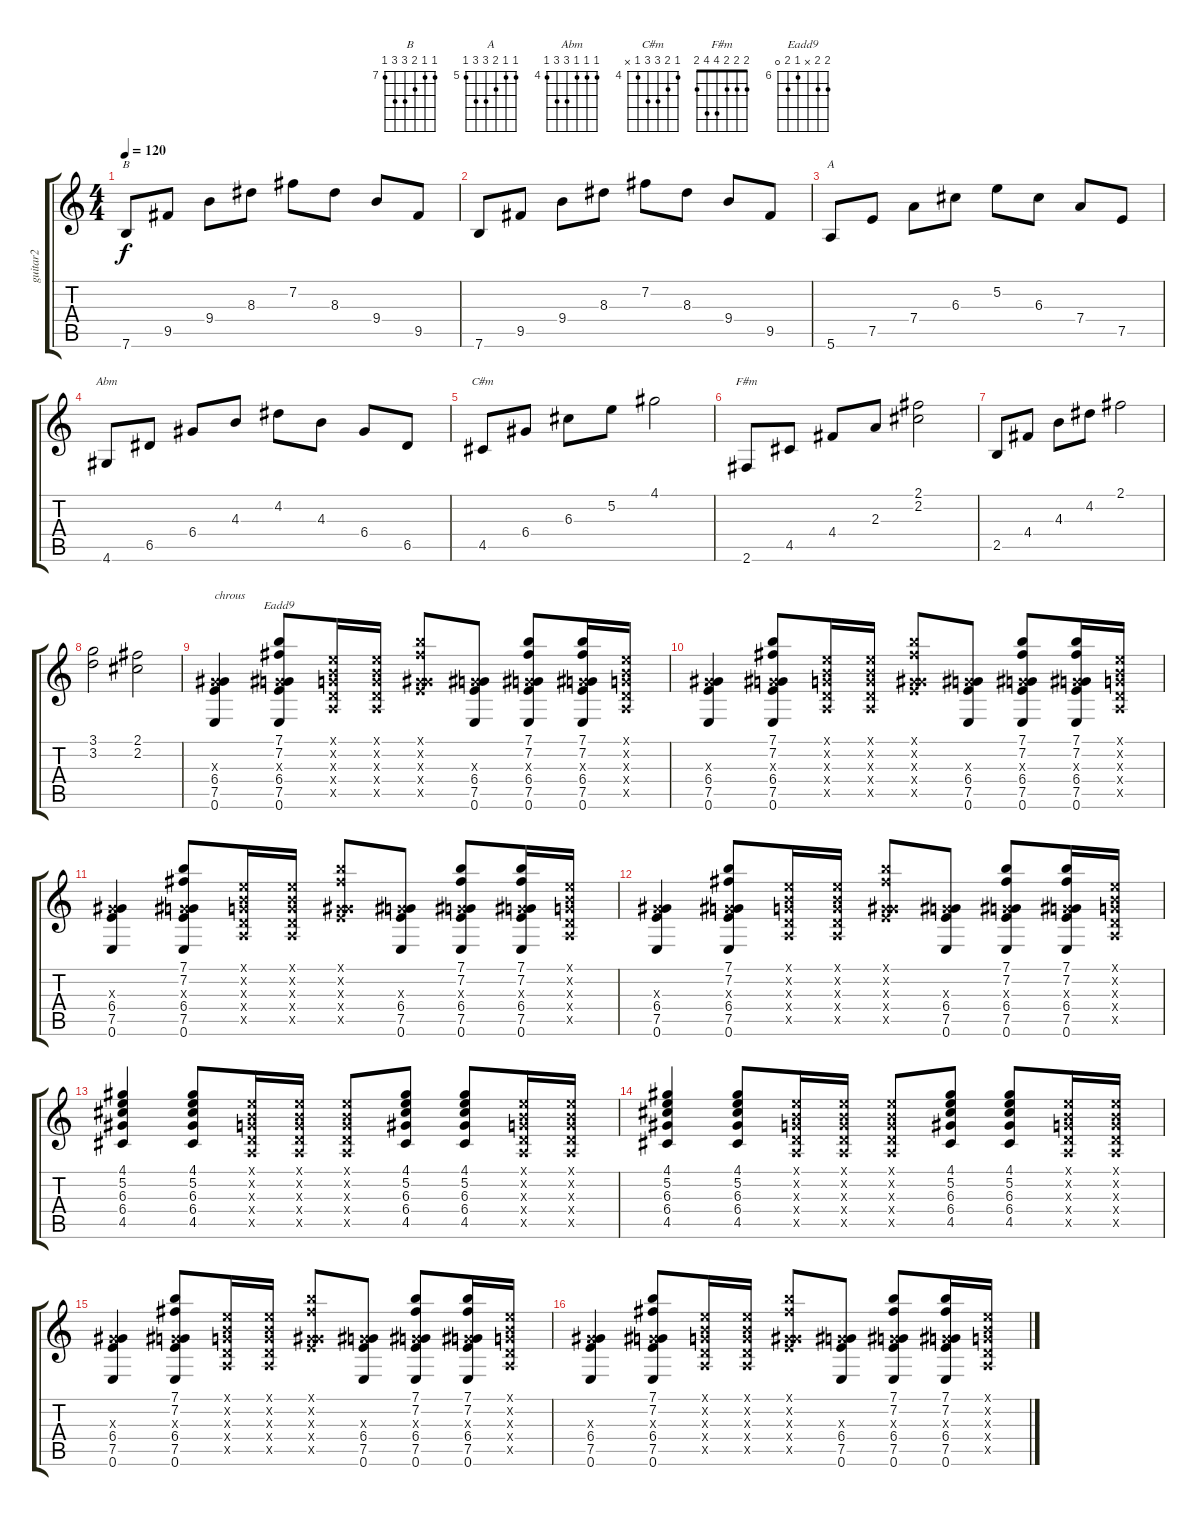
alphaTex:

\track ("guitar2" "guitar2") {instrument acousticguitarsteel}
\staff {score tabs}
\tuning (E4 B3 G3 D3 A2 E2) {hide}
\chord ("B" 7 7 8 9 9 7) {firstfret 7}
\chord ("A" 5 5 6 7 7 5) {firstfret 5}
\chord ("Abm" 4 4 4 6 6 4) {firstfret 4}
\chord ("C#m" 4 5 6 6 4 x) {firstfret 4}
\chord ("F#m" 2 2 2 4 4 2)
\chord ("Eadd9" 7 7 x 6 7 0) {firstfret 6}
\ts (4 4)
\tempo 120
\clef g2
\ks c
7.6.8{ch "B" dy f} 9.5.8 9.4.8 8.3.8 7.2.8 8.3.8 9.4.8 9.5.8 |
7.6.8 9.5.8 9.4.8 8.3.8 7.2.8 8.3.8 9.4.8 9.5.8 |
5.6.8{ch "A"} 7.5.8 7.4.8 6.3.8 5.2.8 6.3.8 7.4.8 7.5.8 |
4.6.8{ch "Abm"} 6.5.8 6.4.8 4.3.8 4.2.8 4.3.8 6.4.8 6.5.8 |
4.5.8{ch "C#m"} 6.4.8 6.3.8 5.2.8 4.1.2 |
2.6.8{ch "F#m"} 4.5.8 4.4.8 2.3.8 (2.1 2.2).2 |
2.5.8 4.4.8 4.3.8 4.2.8 2.1.2 |
(3.1 3.2).2 (2.1 2.2).2 |
(0.3{x} 6.4 7.5 0.6).4{txt "chrous"} (7.1 7.2 0.3{x} 6.4 7.5 0.6).8{ch "Eadd9"} (0.1{x} 0.2{x} 0.3{x} 0.4{x} 0.5{x}).16 (0.1{x} 0.2{x} 0.3{x} 0.4{x} 0.5{x}).16 (7.1{x} 7.2{x} 0.3{x} 6.4{x} 7.5{x}).8 (0.3{x} 6.4 7.5 0.6).8 (7.1 7.2 0.3{x} 6.4 7.5 0.6).8 (7.1 7.2 0.3{x} 6.4 7.5 0.6).16 (0.1{x} 0.2{x} 0.3{x} 0.4{x} 0.5{x}).16 |
(0.3{x} 6.4 7.5 0.6).4 (7.1 7.2 0.3{x} 6.4 7.5 0.6).8 (0.1{x} 0.2{x} 0.3{x} 0.4{x} 0.5{x}).16 (0.1{x} 0.2{x} 0.3{x} 0.4{x} 0.5{x}).16 (7.1{x} 7.2{x} 0.3{x} 6.4{x} 7.5{x}).8 (0.3{x} 6.4 7.5 0.6).8 (7.1 7.2 0.3{x} 6.4 7.5 0.6).8 (7.1 7.2 0.3{x} 6.4 7.5 0.6).16 (0.1{x} 0.2{x} 0.3{x} 0.4{x} 0.5{x}).16 |
(0.3{x} 6.4 7.5 0.6).4 (7.1 7.2 0.3{x} 6.4 7.5 0.6).8 (0.1{x} 0.2{x} 0.3{x} 0.4{x} 0.5{x}).16 (0.1{x} 0.2{x} 0.3{x} 0.4{x} 0.5{x}).16 (7.1{x} 7.2{x} 0.3{x} 6.4{x} 7.5{x}).8 (0.3{x} 6.4 7.5 0.6).8 (7.1 7.2 0.3{x} 6.4 7.5 0.6).8 (7.1 7.2 0.3{x} 6.4 7.5 0.6).16 (0.1{x} 0.2{x} 0.3{x} 0.4{x} 0.5{x}).16 |
(0.3{x} 6.4 7.5 0.6).4 (7.1 7.2 0.3{x} 6.4 7.5 0.6).8 (0.1{x} 0.2{x} 0.3{x} 0.4{x} 0.5{x}).16 (0.1{x} 0.2{x} 0.3{x} 0.4{x} 0.5{x}).16 (7.1{x} 7.2{x} 0.3{x} 6.4{x} 7.5{x}).8 (0.3{x} 6.4 7.5 0.6).8 (7.1 7.2 0.3{x} 6.4 7.5 0.6).8 (7.1 7.2 0.3{x} 6.4 7.5 0.6).16 (0.1{x} 0.2{x} 0.3{x} 0.4{x} 0.5{x}).16 |
(4.1 5.2 6.3 6.4 4.5).4 (4.1 5.2 6.3 6.4 4.5).8 (0.1{x} 0.2{x} 0.3{x} 0.4{x} 0.5{x}).16 (0.1{x} 0.2{x} 0.3{x} 0.4{x} 0.5{x}).16 (0.1{x} 0.2{x} 0.3{x} 0.4{x} 0.5{x}).8 (4.1 5.2 6.3 6.4 4.5).8 (4.1 5.2 6.3 6.4 4.5).8 (0.1{x} 0.2{x} 0.3{x} 0.4{x} 0.5{x}).16 (0.1{x} 0.2{x} 0.3{x} 0.4{x} 0.5{x}).16 |
(4.1 5.2 6.3 6.4 4.5).4 (4.1 5.2 6.3 6.4 4.5).8 (0.1{x} 0.2{x} 0.3{x} 0.4{x} 0.5{x}).16 (0.1{x} 0.2{x} 0.3{x} 0.4{x} 0.5{x}).16 (0.1{x} 0.2{x} 0.3{x} 0.4{x} 0.5{x}).8 (4.1 5.2 6.3 6.4 4.5).8 (4.1 5.2 6.3 6.4 4.5).8 (0.1{x} 0.2{x} 0.3{x} 0.4{x} 0.5{x}).16 (0.1{x} 0.2{x} 0.3{x} 0.4{x} 0.5{x}).16 |
(0.3{x} 6.4 7.5 0.6).4 (7.1 7.2 0.3{x} 6.4 7.5 0.6).8 (0.1{x} 0.2{x} 0.3{x} 0.4{x} 0.5{x}).16 (0.1{x} 0.2{x} 0.3{x} 0.4{x} 0.5{x}).16 (7.1{x} 7.2{x} 0.3{x} 6.4{x} 7.5{x}).8 (0.3{x} 6.4 7.5 0.6).8 (7.1 7.2 0.3{x} 6.4 7.5 0.6).8 (7.1 7.2 0.3{x} 6.4 7.5 0.6).16 (0.1{x} 0.2{x} 0.3{x} 0.4{x} 0.5{x}).16 |
(0.3{x} 6.4 7.5 0.6).4 (7.1 7.2 0.3{x} 6.4 7.5 0.6).8 (0.1{x} 0.2{x} 0.3{x} 0.4{x} 0.5{x}).16 (0.1{x} 0.2{x} 0.3{x} 0.4{x} 0.5{x}).16 (7.1{x} 7.2{x} 0.3{x} 6.4{x} 7.5{x}).8 (0.3{x} 6.4 7.5 0.6).8 (7.1 7.2 0.3{x} 6.4 7.5 0.6).8 (7.1 7.2 0.3{x} 6.4 7.5 0.6).16 (0.1{x} 0.2{x} 0.3{x} 0.4{x} 0.5{x}).16
